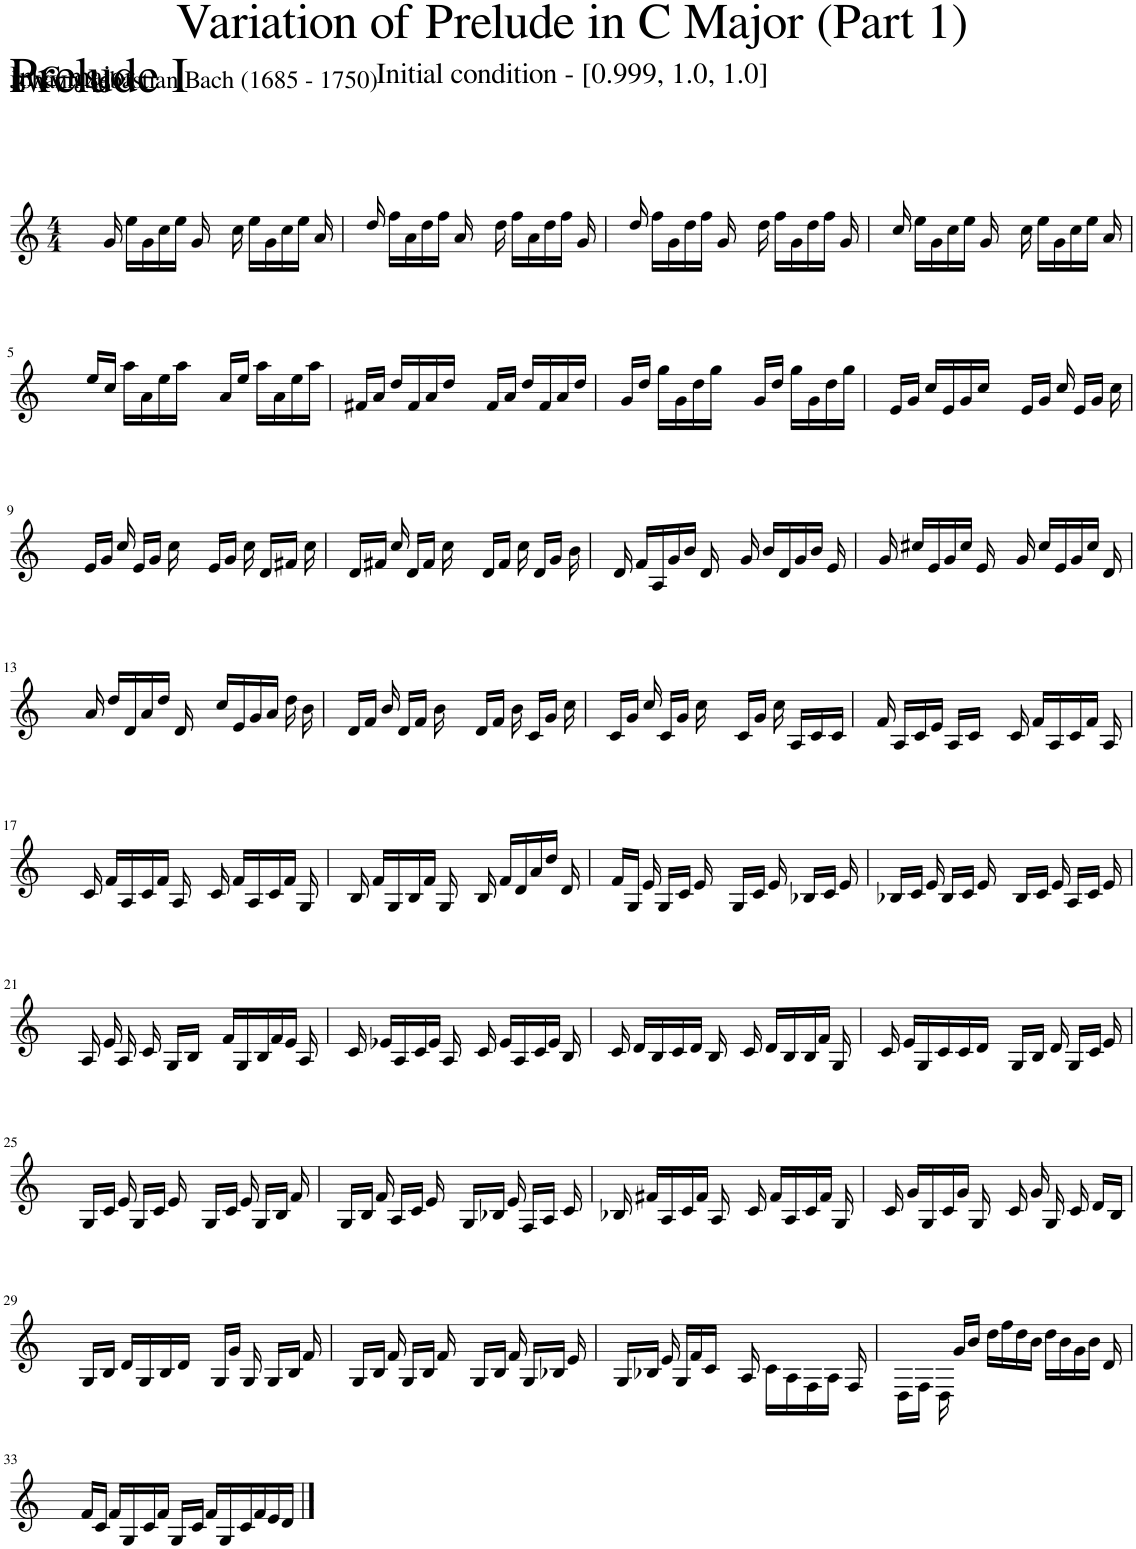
**kern
*part1
*staff1
*I"Piano
*I'Pno
*clefG2
*k[]
*M4/4
=1
8ryy
16g/
16ee\LL
16g\
16cc\
16ee\JJ
16g/
8ryy
16cc\
16ee\LL
16g\
16cc\
16ee\JJ
16a/
=2
8ryy
16dd/
16ff\LL
16a\
16dd\
16ff\JJ
16a/
8ryy
16dd\
16ff\LL
16a\
16dd\
16ff\JJ
16g/
=3
8ryy
16dd/
16ff\LL
16g\
16dd\
16ff\JJ
16g/
8ryy
16dd\
16ff\LL
16g\
16dd\
16ff\JJ
16g/
=4
8ryy
16cc/
16ee\LL
16g\
16cc\
16ee\JJ
16g/
8ryy
16cc\
16ee\LL
16g\
16cc\
16ee\JJ
16a/
!!LO:LB:g=z
=5
8ryy
16ee/LL
16cc/JJ
16aa\LL
16a\
16ee\
16aa\JJ
8ryy
16a/LL
16ee/JJ
16aa\LL
16a\
16ee\
16aa\JJ
=6
8ryy
16f#X/LL
16a/JJ
16dd/LL
16f#/
16a/
16dd/JJ
8ryy
16f#/LL
16a/JJ
16dd/LL
16f#/
16a/
16dd/JJ
=7
8ryy
16g/LL
16dd/JJ
16gg\LL
16g\
16dd\
16gg\JJ
8ryy
16g/LL
16dd/JJ
16gg\LL
16g\
16dd\
16gg\JJ
=8
8ryy
16e/LL
16g/JJ
16cc/LL
16e/
16g/
16cc/JJ
8ryy
16e/LL
16g/JJ
16cc/
16e/LL
16g/JJ
16cc\
!!LO:LB:g=z
=9
8ryy
16e/LL
16g/JJ
16cc/
16e/LL
16g/JJ
16cc\
8ryy
16e/LL
16g/JJ
16cc\
16d/LL
16f#X/JJ
16cc\
=10
8ryy
16d/LL
16f#X/JJ
16cc/
16d/LL
16f#/JJ
16cc\
8ryy
16d/LL
16f#/JJ
16cc\
16d/LL
16g/JJ
16b\
=11
8ryy
16d/
16f/LL
16A/
16g/
16b/JJ
16d/
8ryy
16g/
16b/LL
16d/
16g/
16b/JJ
16e/
=12
8ryy
16g/
16cc#X/LL
16e/
16g/
16cc#/JJ
16e/
8ryy
16g/
16cc#/LL
16e/
16g/
16cc#/JJ
16d/
!!LO:LB:g=z
=13
8ryy
16a/
16dd/LL
16d/
16a/
16dd/JJ
16d/
8ryy
16cc/LL
16e/
16g/
16a/JJ
16dd\
16b\
=14
8ryy
16d/LL
16f/JJ
16b/
16d/LL
16f/JJ
16b\
8ryy
16d/LL
16f/JJ
16b\
16c/LL
16g/JJ
16cc\
=15
8ryy
16c/LL
16g/JJ
16cc/
16c/LL
16g/JJ
16cc\
8ryy
16c/LL
16g/JJ
16cc\
16A/LL
16c/
16c/JJ
=16
8ryy
16f/
16A/LL
16c/
16e/JJ
16A/LL
16c/JJ
8ryy
16c/
16f/LL
16A/
16c/
16f/JJ
16A/
!!LO:LB:g=z
=17
8ryy
16c/
16f/LL
16A/
16c/
16f/JJ
16A/
8ryy
16c/
16f/LL
16A/
16c/
16f/JJ
16G/
=18
8ryy
16B/
16f/LL
16G/
16B/
16f/JJ
16G/
8ryy
16B/
16f/LL
16d/
16a/
16dd/JJ
16d/
=19
8ryy
16f/LL
16G/JJ
16e/
16G/LL
16c/JJ
16e/
8ryy
16G/LL
16c/JJ
16e/
16B-X/LL
16c/JJ
16e/
=20
8ryy
16B-X/LL
16c/JJ
16e/
16B-/LL
16c/JJ
16e/
8ryy
16B-/LL
16c/JJ
16e/
16A/LL
16c/JJ
16e/
!!LO:LB:g=z
=21
8ryy
16A/
16e/
16A/
16c/
16G/LL
16B/JJ
8ryy
16f/LL
16G/
16B/
16f/
16e/JJ
16A/
=22
8ryy
16c/
16e-X/LL
16A/
16c/
16e-/JJ
16A/
8ryy
16c/
16e-/LL
16A/
16c/
16e-/JJ
16B/
=23
8ryy
16c/
16d/LL
16B/
16c/
16d/JJ
16B/
8ryy
16c/
16d/LL
16B/
16B/
16f/JJ
16G/
=24
8ryy
16c/
16e/LL
16G/
16c/
16c/
16d/JJ
8ryy
16G/LL
16B/JJ
16d/
16G/LL
16c/JJ
16e/
!!LO:LB:g=z
=25
8ryy
16G/LL
16c/JJ
16e/
16G/LL
16c/JJ
16e/
8ryy
16G/LL
16c/JJ
16e/
16G/LL
16B/JJ
16f/
=26
8ryy
16G/LL
16B/JJ
16f/
16A/LL
16c/JJ
16e/
8ryy
16G/LL
16B-X/JJ
16e/
16F/LL
16A/JJ
16c/
=27
8ryy
16B-X/
16f#X/LL
16A/
16c/
16f#/JJ
16A/
8ryy
16c/
16f#/LL
16A/
16c/
16f#/JJ
16G/
=28
8ryy
16c/
16g/LL
16G/
16c/
16g/JJ
16G/
8ryy
16c/
16g/
16G/
16c/
16d/LL
16B/JJ
!!LO:LB:g=z
=29
8ryy
16G/LL
16B/JJ
16d/LL
16G/
16B/
16d/JJ
8ryy
16G/LL
16g/JJ
16G/
16G/LL
16B/JJ
16f/
=30
8ryy
16G/LL
16B/JJ
16f/
16G/LL
16B/JJ
16f/
8ryy
16G/LL
16B/JJ
16f/
16G/LL
16B-X/JJ
16e/
=31
8ryy
16G/LL
16B-X/JJ
16e/
16G/LL
16f/
16c/JJ
8ryy
16A/
16c\LL
16A\
16F\
16A\JJ
16F/
=32
8ryy
16D\LL
16F\JJ
16D\
16g/LL
16b/JJ
16dd\LL
16ff\
16dd\
16b\JJ
16dd\LL
16b\
16g\
16b\JJ
16d/
!!LO:LB:g=z
=33
8ryy
16f/LL
16c/JJ
16f/LL
16G/
16c/
16f/JJ
16G/LL
16c/JJ
16f/LL
16G/
16c/
16f/
16e/
16d/JJ
==
*-
